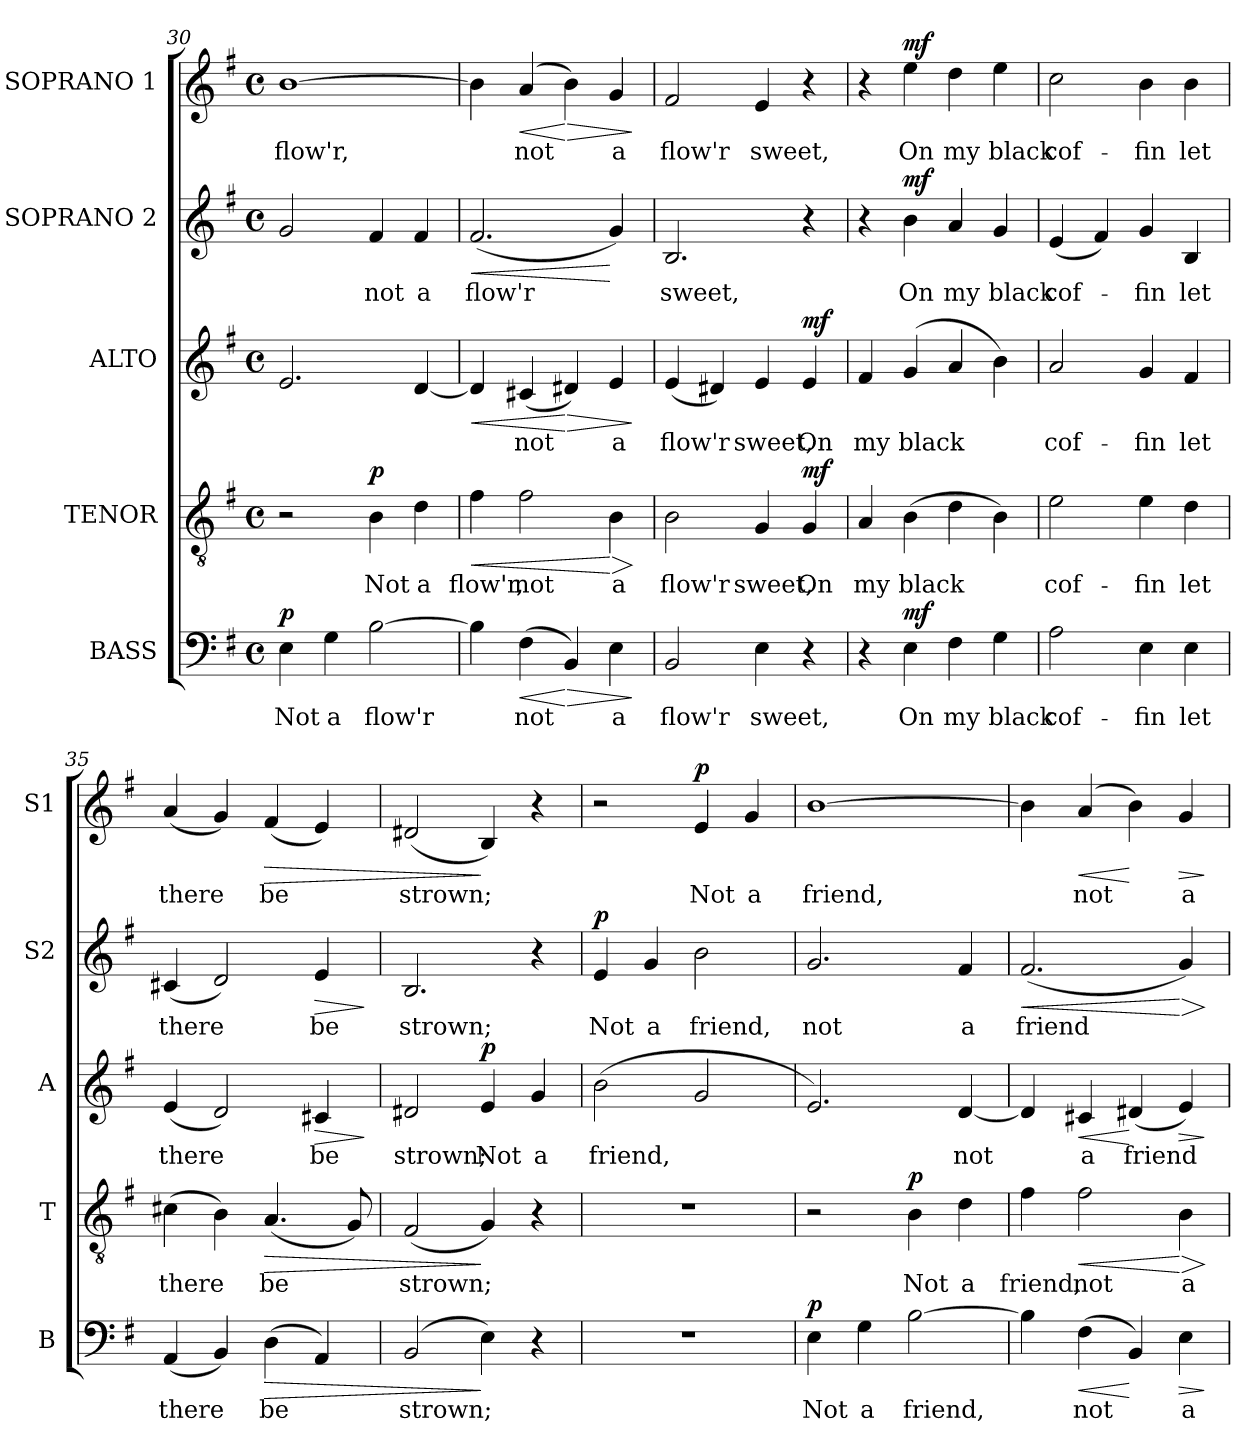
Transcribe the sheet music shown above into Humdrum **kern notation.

**kern	**text	**dynam	**kern	**text	**dynam	**kern	**text	**dynam	**kern	**text	**dynam	**kern	**text	**dynam
*part5	*part5	*part5	*part4	*part4	*part4	*part3	*part3	*part3	*part2	*part2	*part2	*part1	*part1	*part1
*staff5	*staff5	*staff5	*staff4	*staff4	*staff4	*staff3	*staff3	*staff3	*staff2	*staff2	*staff2	*staff1	*staff1	*staff1
*I"BASS	*	*	*I"TENOR	*	*	*I"ALTO	*	*	*I"SOPRANO 2	*	*	*I"SOPRANO 1	*	*
*I'B	*	*	*I'T	*	*	*I'A	*	*	*I'S2	*	*	*I'S1	*	*
!!LO:LB:g=z
*clefF4	*	*	*clefGv2	*	*	*clefG2	*	*	*clefG2	*	*	*clefG2	*	*
*	*	*	*ITrd7c12	*	*	*	*	*	*	*	*	*	*	*
*k[f#]	*	*	*k[f#]	*	*	*k[f#]	*	*	*k[f#]	*	*	*k[f#]	*	*
*e:	*	*	*e:	*	*	*e:	*	*	*e:	*	*	*e:	*	*
*M4/4	*	*	*M4/4	*	*	*M4/4	*	*	*M4/4	*	*	*M4/4	*	*
*met(c)	*	*	*met(c)	*	*	*met(c)	*	*	*met(c)	*	*	*met(c)	*	*
=30	=30	=30	=30	=30	=30	=30	=30	=30	=30	=30	=30	=30	=30	=30
!	!LO:LY:b	!LO:DY:a	!	!	!	!	!	!	!	!	!	!	!LO:LY:b	!
4E\	Not	p	2r	.	.	2.e/	.	.	2g/	.	.	[>1b	flow'r,	.
!	!LO:LY:b	!	!	!	!	!	!	!	!	!	!	!	!	!
4G\	a	.	.	.	.	.	.	.	.	.	.	.	.	.
!	!LO:LY:b	!	!	!LO:LY:b	!LO:DY:a	!	!	!	!	!LO:LY:b	!	!	!	!
[>2B\	flow'r	.	4BB\	Not	p	.	.	.	4f#/	not	.	.	.	.
!	!	!	!	!LO:LY:b	!	!	!	!	!	!LO:LY:b	!	!	!	!
.	.	.	4D\	a	.	[<4d/	.	.	4f#/	a	.	.	.	.
=31	=31	=31	=31	=31	=31	=31	=31	=31	=31	=31	=31	=31	=31	=31
!	!	!	!	!LO:LY:b	!LO:HP:b	!	!	!LO:HP:b	!	!LO:LY:b	!LO:HP:b	!	!	!
!	!	!	!	!	!	!	!	!	!	!	!LO:HP:n=1:b	!	!	!
4B\]	.	.	4F#\	flow'r,	<	4d/]	.	<	(<2.f#/	flow'r	< >	4b\]	.	.
!	!LO:LY:b	!LO:HP:b	!	!LO:LY:b	!	!	!LO:LY:b	!	!	!	!	!	!LO:LY:b	!LO:HP:b
(>4F#\	not	<	2F#\	not	.	(<4c#X/	not	.	.	.	.	(4a/	not	<
!	!	!LO:HP:n=1:b	!	!	!	!	!	!LO:HP:n=1:b	!	!	!	!	!	!LO:HP:n=1:b
4BB/)	.	[ >	.	.	.	4d#X/)	.	[ >	.	.	.	4b\)	.	[ >
!	!LO:LY:b	!	!	!LO:LY:b	!LO:HP:n=1:b	!	!LO:LY:b	!	!	!	!	!	!LO:LY:b	!
4E\	a	.	4BB\	a	[ >	4e/	a	.	4g/)	.	[	4g/	a	.
.	.	]	.	.	]	.	.	]	.	.	]	.	.	]
=32	=32	=32	=32	=32	=32	=32	=32	=32	=32	=32	=32	=32	=32	=32
!	!LO:LY:b	!	!	!LO:LY:b	!	!	!LO:LY:b	!	!	!LO:LY:b	!	!	!LO:LY:b	!
2BB/	flow'r	.	2BB\	flow'r	.	(<4e/	flow'r	.	2.B/	sweet,	.	2f#/	flow'r	.
.	.	.	.	.	.	4d#X/)	.	.	.	.	.	.	.	.
!	!LO:LY:b	!	!	!LO:LY:b	!	!	!LO:LY:b	!	!	!	!	!	!LO:LY:b	!
4E\	sweet,	.	4GG/	sweet,	.	4e/	sweet,	.	.	.	.	4e/	sweet,	.
!	!	!	!	!LO:LY:b	!LO:DY:a	!	!LO:LY:b	!LO:DY:a	!	!	!	!	!	!
4r	.	.	4GG/	On	mf	4e/	On	mf	4r	.	.	4r	.	.
=33	=33	=33	=33	=33	=33	=33	=33	=33	=33	=33	=33	=33	=33	=33
!	!	!	!	!LO:LY:b	!	!	!LO:LY:b	!	!	!	!	!	!	!
4r	.	.	4AA/	my	.	4f#/	my	.	4r	.	.	4r	.	.
!	!LO:LY:b	!LO:DY:a	!	!LO:LY:b	!	!	!LO:LY:b	!	!	!LO:LY:b	!LO:DY:a	!	!LO:LY:b	!LO:DY:a
4E\	On	mf	(>4BB\	black	.	(4g/	black	.	4b\	On	mf	4ee\	On	mf
!	!LO:LY:b	!	!	!	!	!	!	!	!	!LO:LY:b	!	!	!LO:LY:b	!
4F#\	my	.	4D\	.	.	4a/	.	.	4a/	my	.	4dd\	my	.
!	!LO:LY:b	!	!	!	!	!	!	!	!	!LO:LY:b	!	!	!LO:LY:b	!
4G\	black	.	4BB\)	.	.	4b\)	.	.	4g/	black	.	4ee\	black	.
=34	=34	=34	=34	=34	=34	=34	=34	=34	=34	=34	=34	=34	=34	=34
!	!LO:LY:b	!	!	!LO:LY:b	!	!	!LO:LY:b	!	!	!LO:LY:b	!	!	!LO:LY:b	!
2A\	cof-	.	2E\	cof-	.	2a/	cof-	.	(<4e/	cof-	.	2cc\	cof-	.
.	.	.	.	.	.	.	.	.	4f#/)	.	.	.	.	.
!	!LO:LY:b	!	!	!LO:LY:b	!	!	!LO:LY:b	!	!	!LO:LY:b	!	!	!LO:LY:b	!
4E\	-fin	.	4E\	-fin	.	4g/	-fin	.	4g/	-fin	.	4b\	-fin	.
!	!LO:LY:b	!	!	!LO:LY:b	!	!	!LO:LY:b	!	!	!LO:LY:b	!	!	!LO:LY:b	!
4E\	let	.	4D\	let	.	4f#/	let	.	4B/	let	.	4b\	let	.
=35	=35	=35	=35	=35	=35	=35	=35	=35	=35	=35	=35	=35	=35	=35
!	!LO:LY:b	!	!	!LO:LY:b	!	!	!LO:LY:b	!	!	!LO:LY:b	!	!	!LO:LY:b	!
(<4AA/	there	.	(>4C#X\	there	.	(<4e/	there	.	(<4c#X/	there	.	(<4a/	there	.
4BB/)	.	.	4BB\)	.	.	2d/)	.	.	2d/)	.	.	4g/)	.	.
!	!LO:LY:b	!LO:HP:b	!	!LO:LY:b	!LO:HP:b	!	!	!	!	!	!	!	!LO:LY:b	!LO:HP:b
(>4D\	be	>	(<4.AA/	be	>	.	.	.	.	.	.	(<4f#/	be	>
!	!	!	!	!	!	!	!LO:LY:b	!LO:HP:b	!	!LO:LY:b	!LO:HP:b	!	!	!
4AA/)	.	.	.	.	.	4c#X/	be	>	4e/	be	>	4e/)	.	.
.	.	.	8GG/)	.	.	.	.	.	.	.	.	.	.	.
.	.	.	.	.	.	.	.	]	.	.	]	.	.	.
=36	=36	=36	=36	=36	=36	=36	=36	=36	=36	=36	=36	=36	=36	=36
!	!LO:LY:b	!	!	!LO:LY:b	!	!	!LO:LY:b	!	!	!LO:LY:b	!	!	!LO:LY:b	!
(2BB/	strown;	.	(<2FF#/	strown;	.	2d#X/	strown;	.	2.B/	strown;	.	(<2d#X/	strown;	.
!	!	!	!	!	!	!	!LO:LY:b	!LO:DY:a	!	!	!	!	!	!
4E\)	.	]	4GG/)	.	]	4e/	Not	p	.	.	.	4B/)	.	]
!	!	!	!	!	!	!	!LO:LY:b	!	!	!	!	!	!	!
4r	.	.	4r	.	.	4g/	a	.	4r	.	.	4r	.	.
!!LO:PB:g=z
=37	=37	=37	=37	=37	=37	=37	=37	=37	=37	=37	=37	=37	=37	=37
!	!	!	!	!	!	!	!LO:LY:b	!	!	!LO:LY:b	!LO:DY:a	!	!	!
1r	.	.	1r	.	.	(>2b\	friend,	.	4e/	Not	p	2r	.	.
!	!	!	!	!	!	!	!	!	!	!LO:LY:b	!	!	!	!
.	.	.	.	.	.	.	.	.	4g/	a	.	.	.	.
!	!	!	!	!	!	!	!	!	!	!LO:LY:b	!	!	!LO:LY:b	!LO:DY:a
.	.	.	.	.	.	2g/	.	.	2b\	friend,	.	4e/	Not	p
!	!	!	!	!	!	!	!	!	!	!	!	!	!LO:LY:b	!
.	.	.	.	.	.	.	.	.	.	.	.	4g/	a	.
=38	=38	=38	=38	=38	=38	=38	=38	=38	=38	=38	=38	=38	=38	=38
!	!LO:LY:b	!LO:DY:a	!	!	!	!	!	!	!	!LO:LY:b	!	!	!LO:LY:b	!
4E\	Not	p	2r	.	.	2.e/)	.	.	2.g/	not	.	[>1b	friend,	.
!	!LO:LY:b	!	!	!	!	!	!	!	!	!	!	!	!	!
4G\	a	.	.	.	.	.	.	.	.	.	.	.	.	.
!	!LO:LY:b	!	!	!LO:LY:b	!LO:DY:a	!	!	!	!	!	!	!	!	!
[>2B\	friend,	.	4BB\	Not	p	.	.	.	.	.	.	.	.	.
!	!	!	!	!LO:LY:b	!	!	!LO:LY:b	!	!	!LO:LY:b	!	!	!	!
.	.	.	4D\	a	.	[<4d/	not	.	4f#/	a	.	.	.	.
=39	=39	=39	=39	=39	=39	=39	=39	=39	=39	=39	=39	=39	=39	=39
!	!	!	!	!LO:LY:b	!	!	!	!	!	!LO:LY:b	!LO:HP:b	!	!	!
4B\]	.	.	4F#\	friend,	.	4d/]	.	.	(<2.f#/	friend	<	4b\]	.	.
!	!LO:LY:b	!LO:HP:b	!	!LO:LY:b	!LO:HP:b	!	!LO:LY:b	!LO:HP:b	!	!	!	!	!LO:LY:b	!LO:HP:b
(>4F#\	not	<	2F#\	not	<	4c#X/	a	<	.	.	.	(4a/	not	<
!	!	!	!	!	!	!	!LO:LY:b	!	!	!	!	!	!	!
4BB/)	.	[	.	.	.	(<4d#X/	friend	[	.	.	.	4b\)	.	[
!	!LO:LY:b	!LO:HP:b	!	!LO:LY:b	!LO:HP:n=1:b	!	!	!LO:HP:b	!	!	!LO:HP:n=1:b	!	!LO:LY:b	!LO:HP:b
4E\	a	>	4BB\	a	[ >	4e/)	.	>	4g/)	.	[ >	4g/	a	>
.	.	]	.	.	]	.	.	]	.	.	]	.	.	]
=	=	=	=	=	=	=	=	=	=	=	=	=	=	=
*-	*-	*-	*-	*-	*-	*-	*-	*-	*-	*-	*-	*-	*-	*-
